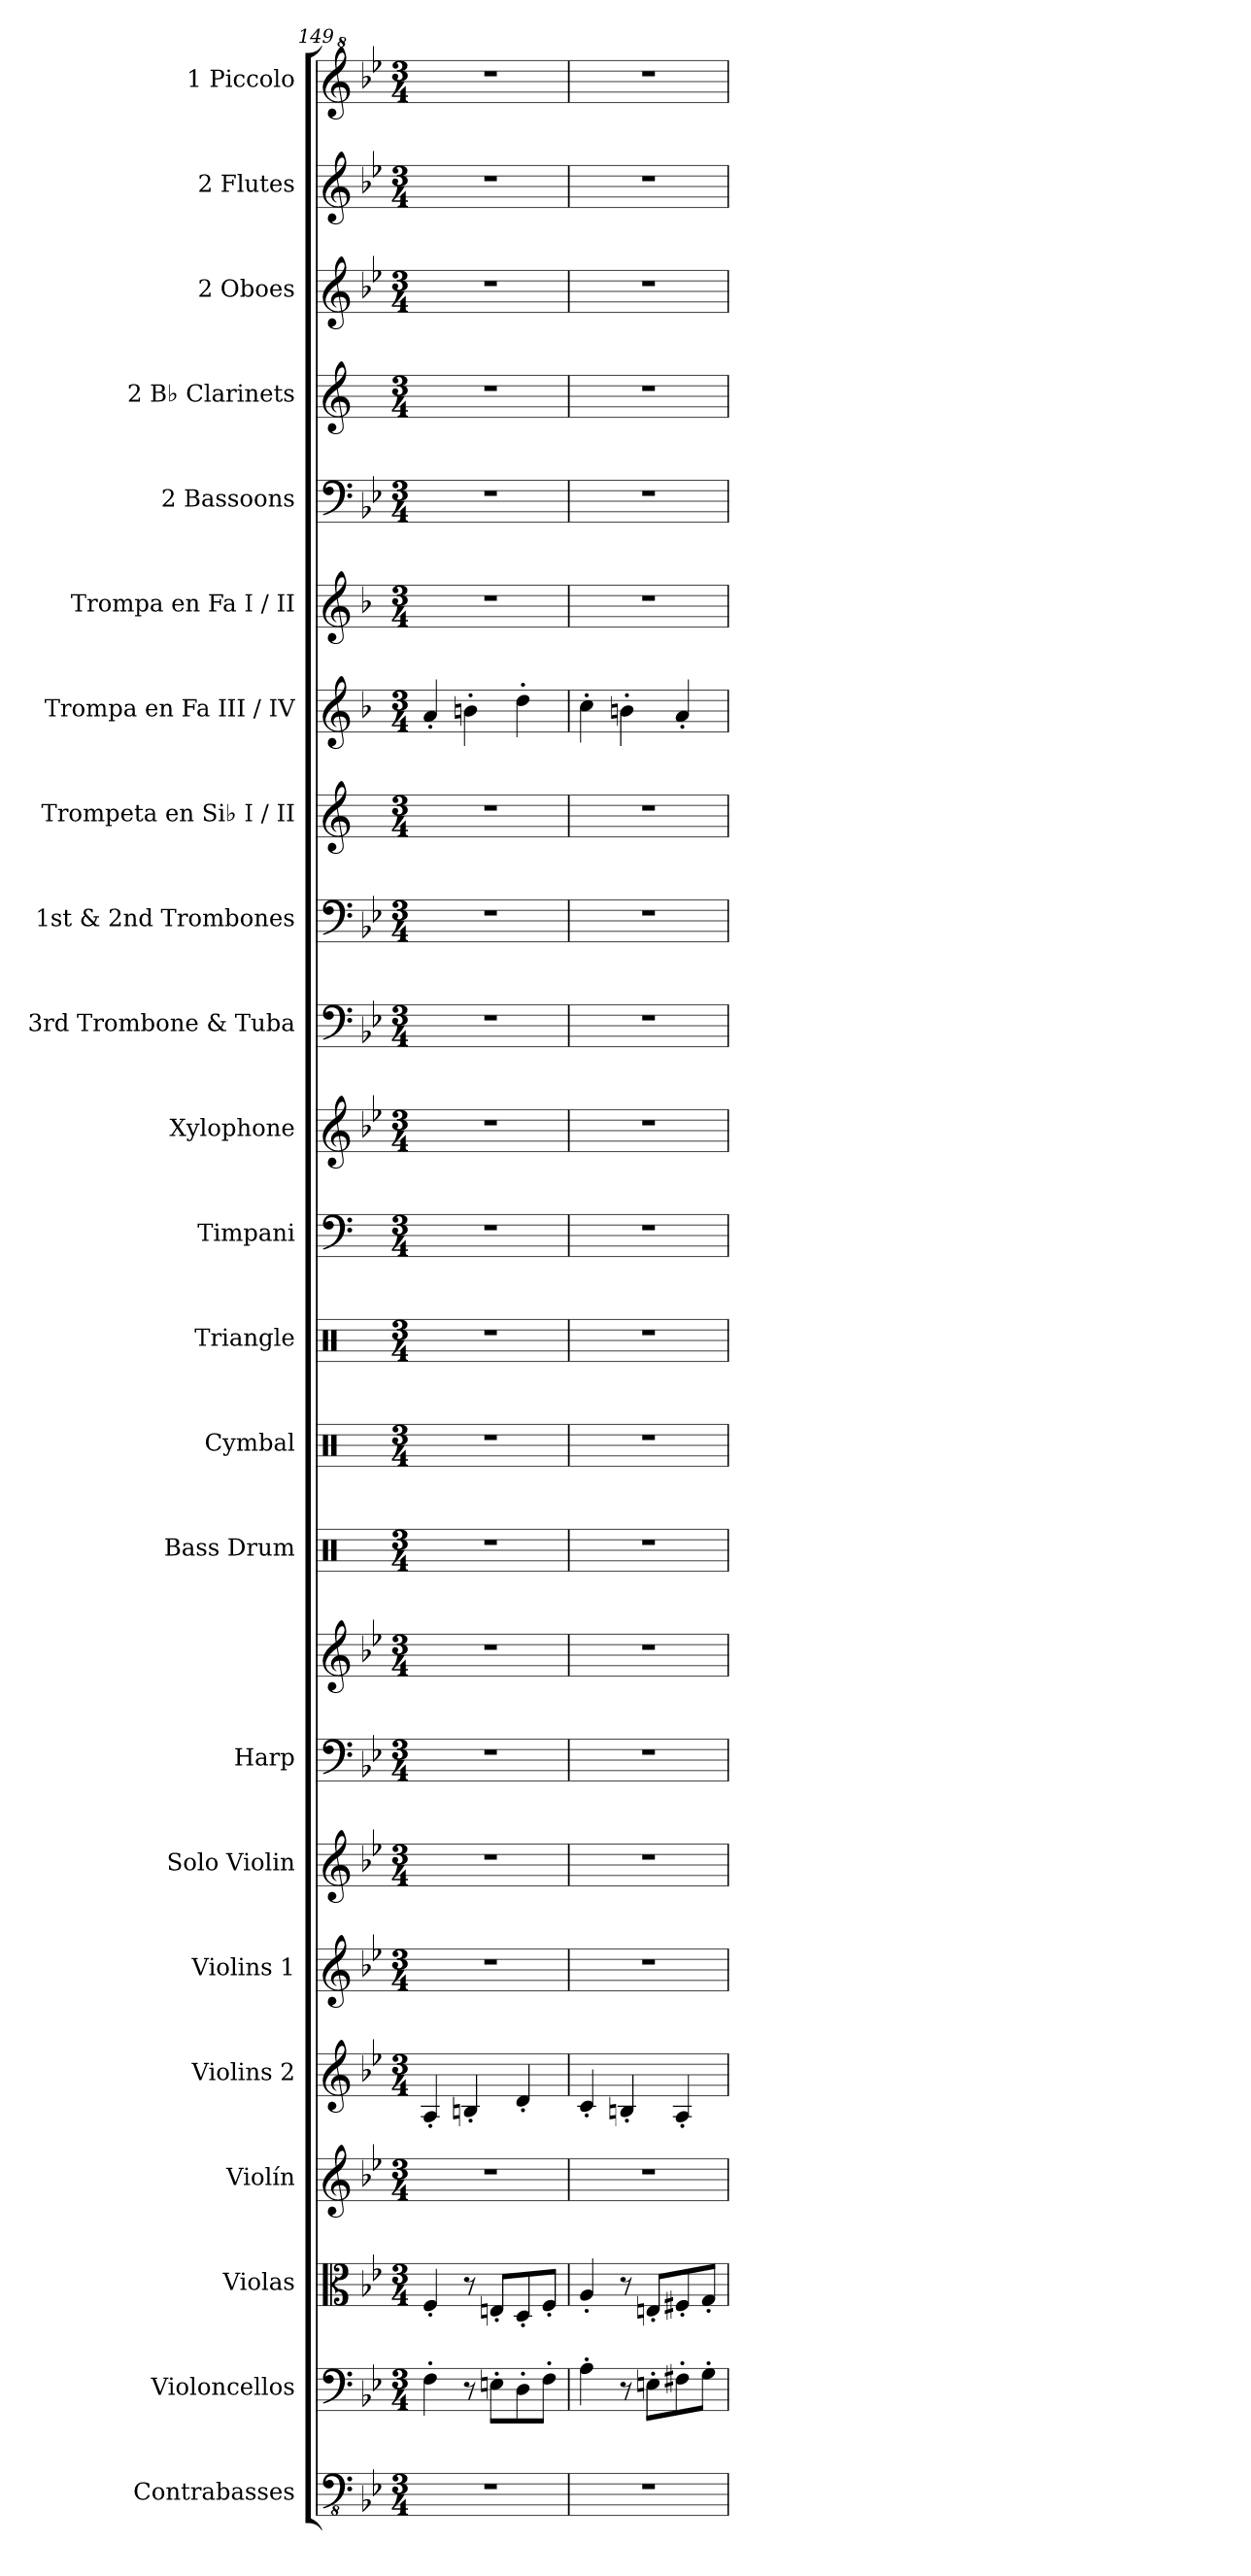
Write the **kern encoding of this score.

**kern	**kern	**kern	**kern	**kern	**kern	**kern	**kern	**kern	**kern	**kern	**kern	**kern	**kern	**kern	**kern	**kern	**kern	**kern	**kern	**kern	**kern	**kern	**kern
*part23	*part22	*part21	*part20	*part19	*part18	*part17	*part16	*part16	*part15	*part14	*part13	*part12	*part11	*part10	*part9	*part8	*part7	*part6	*part5	*part4	*part3	*part2	*part1
*staff24	*staff23	*staff22	*staff21	*staff20	*staff19	*staff18	*staff17	*staff16	*staff15	*staff14	*staff13	*staff12	*staff11	*staff10	*staff9	*staff8	*staff7	*staff6	*staff5	*staff4	*staff3	*staff2	*staff1
*I"Contrabasses	*I"Violoncellos	*I"Violas	*I"Violín	*I"Violins 2	*I"Violins 1	*I"Solo Violin	*I"Harp	*	*I"Bass Drum	*I"Cymbal	*I"Triangle	*I"Timpani	*I"Xylophone	*I"3rd Trombone     &amp; Tuba	*I"1st &amp; 2nd Trombones	*I"Trompeta en Si♭  I / II	*I"Trompa en Fa   III / IV	*I"Trompa en Fa I / II	*I"2 Bassoons	*I"2 B♭ Clarinets	*I"2 Oboes	*I"2 Flutes	*I"1 Piccolo
*I'Cbs.	*I'Vlcs.	*I'Vlas.	*I'Vln.	*I'Vlns. 2	*I'Vlns. 1	*I'S. Vln.	*I'Hrp.	*	*I'B. Dr.	*I'Cym.	*I'Trgl.	*I'Timp.	*I'Xyl.	*I'3rd Trb. &amp; Tba.	*I'1st &amp; 2nd    Trbs.	*I'Tpt. Si♭  I / II	*I'Trmp. Fa   III / IV	*I'Trmp. Fa I / II	*I'2 Bsns.	*I'2 B♭ Cls.	*I'2 Obs.	*I'2 Fls.	*I'1 Picc.
*clefFv4	*clefF4	*clefC3	*clefG2	*clefG2	*clefG2	*clefG2	*clefF4	*clefG2	*clefX	*clefX	*clefX	*clefF4	*clefG2	*clefF4	*clefF4	*clefG2	*clefG2	*clefG2	*clefF4	*clefG2	*clefG2	*clefG2	*clefG^2
*	*	*	*	*	*	*	*	*	*	*	*	*	*ITrd-7c-12	*	*	*ITrd1c2	*ITrd4c7	*ITrd4c7	*	*ITrd1c2	*	*	*ITrd-7c-12
*k[b-e-]	*k[b-e-]	*k[b-e-]	*k[b-e-]	*k[b-e-]	*k[b-e-]	*k[b-e-]	*k[b-e-]	*k[b-e-]	*k[]	*k[]	*k[]	*k[]	*k[b-e-]	*k[b-e-]	*k[b-e-]	*k[b-e-]	*k[b-e-]	*k[b-e-]	*k[b-e-]	*k[b-e-]	*k[b-e-]	*k[b-e-]	*k[b-e-]
*M3/4	*M3/4	*M3/4	*M3/4	*M3/4	*M3/4	*M3/4	*M3/4	*M3/4	*M3/4	*M3/4	*M3/4	*M3/4	*M3/4	*M3/4	*M3/4	*M3/4	*M3/4	*M3/4	*M3/4	*M3/4	*M3/4	*M3/4	*M3/4
=149	=149	=149	=149	=149	=149	=149	=149	=149	=149	=149	=149	=149	=149	=149	=149	=149	=149	=149	=149	=149	=149	=149	=149
2.r	4F'\	4F'/	2.r	4A'/	2.r	2.r	2.r	2.r	2.r	2.r	2.r	2.r	2.r	2.r	2.r	2.r	4d'/	2.r	2.r	2.r	2.r	2.r	2.r
.	8r	8r	.	4Bn'/	.	.	.	.	.	.	.	.	.	.	.	.	4en'\	.	.	.	.	.	.
.	8En'\L	8En'/L	.	.	.	.	.	.	.	.	.	.	.	.	.	.	.	.	.	.	.	.	.
.	8D'\	8D'/	.	4d'/	.	.	.	.	.	.	.	.	.	.	.	.	4g'\	.	.	.	.	.	.
.	8F'\J	8F'/J	.	.	.	.	.	.	.	.	.	.	.	.	.	.	.	.	.	.	.	.	.
=150	=150	=150	=150	=150	=150	=150	=150	=150	=150	=150	=150	=150	=150	=150	=150	=150	=150	=150	=150	=150	=150	=150	=150
2.r	4A'\	4A'/	2.r	4c'/	2.r	2.r	2.r	2.r	2.r	2.r	2.r	2.r	2.r	2.r	2.r	2.r	4f'\	2.r	2.r	2.r	2.r	2.r	2.r
.	8r	8r	.	4Bn'/	.	.	.	.	.	.	.	.	.	.	.	.	4en'\	.	.	.	.	.	.
.	8En'\L	8En'/L	.	.	.	.	.	.	.	.	.	.	.	.	.	.	.	.	.	.	.	.	.
.	8F#X'\	8F#X'/	.	4A'/	.	.	.	.	.	.	.	.	.	.	.	.	4d'/	.	.	.	.	.	.
.	8G'\J	8G'/J	.	.	.	.	.	.	.	.	.	.	.	.	.	.	.	.	.	.	.	.	.
=	=	=	=	=	=	=	=	=	=	=	=	=	=	=	=	=	=	=	=	=	=	=	=
*-	*-	*-	*-	*-	*-	*-	*-	*-	*-	*-	*-	*-	*-	*-	*-	*-	*-	*-	*-	*-	*-	*-	*-
